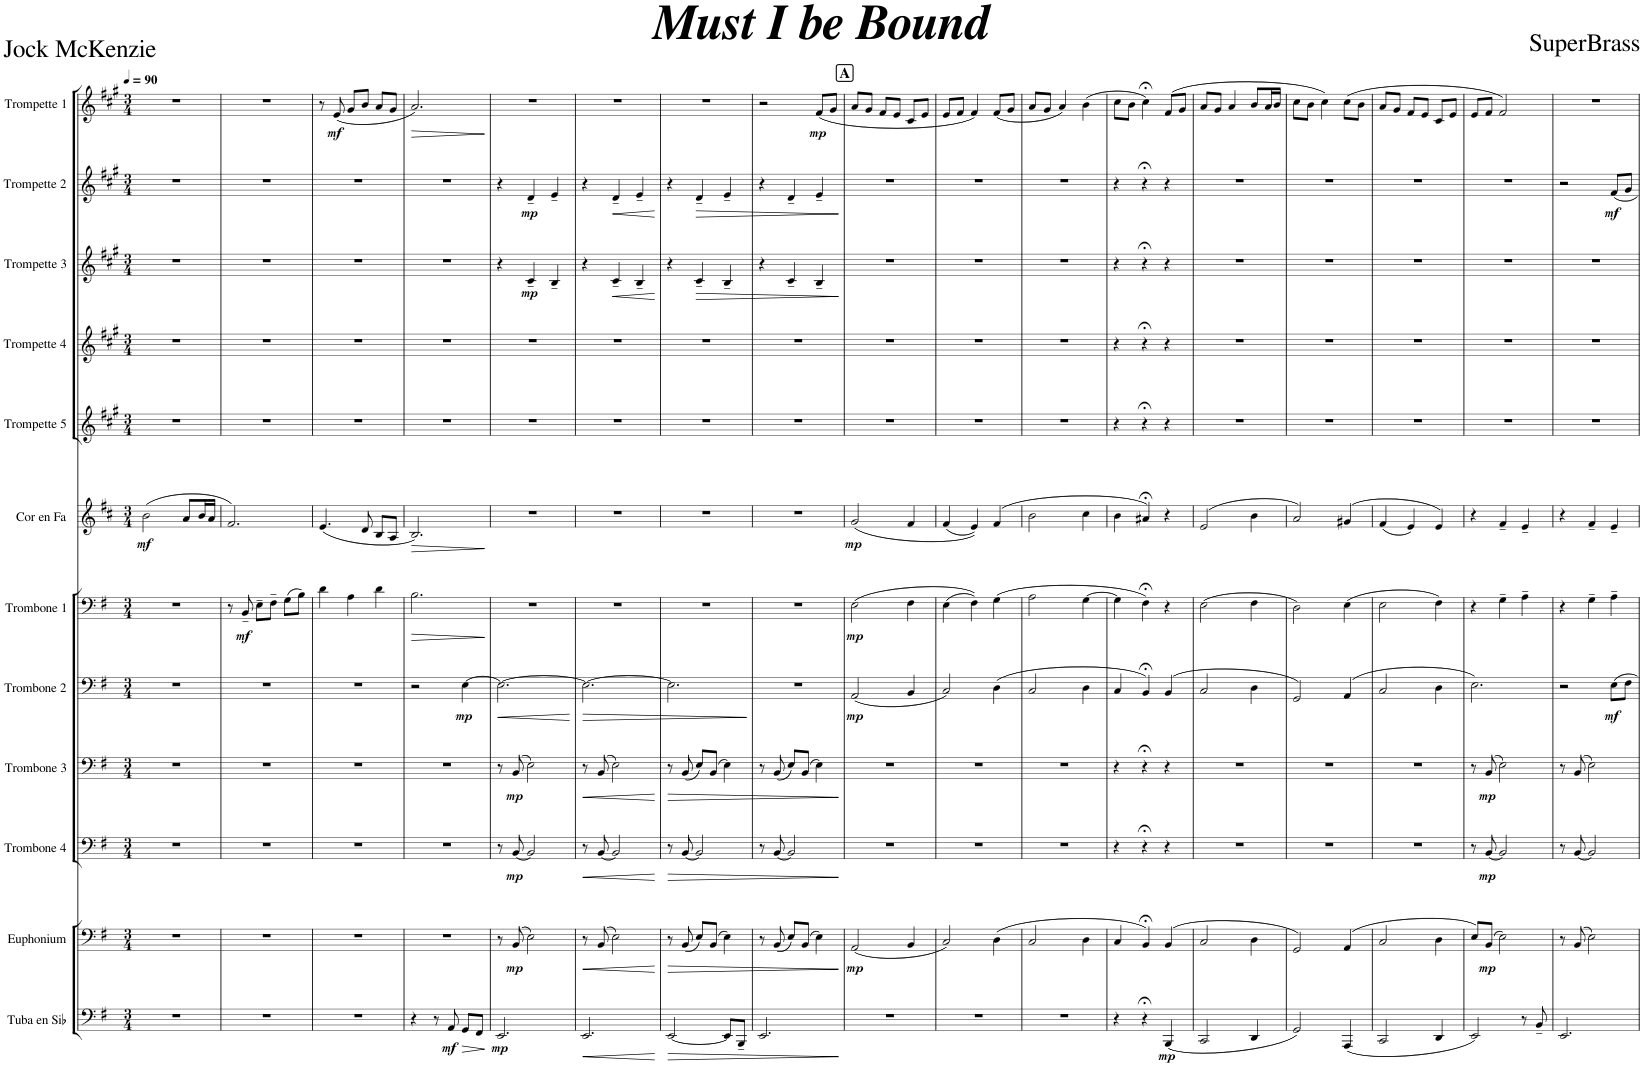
**kern	**dynam	**kern	**dynam	**kern	**dynam	**kern	**dynam	**kern	**dynam	**kern	**dynam	**kern	**dynam	**kern	**kern	**kern	**dynam	**kern	**dynam	**kern	**dynam
*part12	*part12	*part11	*part11	*part10	*part10	*part9	*part9	*part8	*part8	*part7	*part7	*part6	*part6	*part5	*part4	*part3	*part3	*part2	*part2	*part1	*part1
*staff12	*staff12	*staff11	*staff11	*staff10	*staff10	*staff9	*staff9	*staff8	*staff8	*staff7	*staff7	*staff6	*staff6	*staff5	*staff4	*staff3	*staff3	*staff2	*staff2	*staff1	*staff1
*I"Tuba en Sib	*	*I"Euphonium	*	*I"Trombone 4	*	*I"Trombone 3	*	*I"Trombone 2	*	*I"Trombone 1	*	*I"Cor en Fa	*	*I"Trompette 5	*I"Trompette 4	*I"Trompette 3	*	*I"Trompette 2	*	*I"Trompette 1	*
*I'Tu. Sib	*	*I'Euph.	*	*I'Trb. 4	*	*I'Trb. 3	*	*I'Trb. 2	*	*I'Trb. 1	*	*I'Cor Fa	*	*I'Trp. 5	*I'Trp. 4	*I'Trp. 3	*	*I'Trp. 2	*	*I'Trp. 1	*
*clefF4	*	*clefF4	*	*clefF4	*	*clefF4	*	*clefF4	*	*clefF4	*	*clefG2	*	*clefG2	*clefG2	*clefG2	*	*clefG2	*	*clefG2	*
*	*	*	*	*	*	*	*	*	*	*	*	*Trd4c7	*	*Trd1c2	*Trd1c2	*Trd1c2	*	*Trd1c2	*	*Trd1c2	*
*k[f#]	*	*k[f#]	*	*k[f#]	*	*k[f#]	*	*k[f#]	*	*k[f#]	*	*k[f#c#]	*	*k[f#c#g#]	*k[f#c#g#]	*k[f#c#g#]	*	*k[f#c#g#]	*	*k[f#c#g#]	*
*M3/4	*	*M3/4	*	*M3/4	*	*M3/4	*	*M3/4	*	*M3/4	*	*M3/4	*	*M3/4	*M3/4	*M3/4	*	*M3/4	*	*M3/4	*
*MM90	*	*MM90	*	*MM90	*	*MM90	*	*MM90	*	*MM90	*	*MM90	*	*MM90	*MM90	*MM90	*	*MM90	*	*MM90	*
=1	=1	=1	=1	=1	=1	=1	=1	=1	=1	=1	=1	=1	=1	=1	=1	=1	=1	=1	=1	=1	=1
!	!	!	!	!	!	!	!	!	!	!	!	!	!LO:DY:b	!	!	!	!	!	!	!	!
2.r	.	2.r	.	2.r	.	2.r	.	2.r	.	2.r	.	(2b\	mf	2.r	2.r	2.r	.	2.r	.	2.r	.
.	.	.	.	.	.	.	.	.	.	.	.	8a/L	.	.	.	.	.	.	.	.	.
.	.	.	.	.	.	.	.	.	.	.	.	16b/L	.	.	.	.	.	.	.	.	.
.	.	.	.	.	.	.	.	.	.	.	.	16a/JJ	.	.	.	.	.	.	.	.	.
=2	=2	=2	=2	=2	=2	=2	=2	=2	=2	=2	=2	=2	=2	=2	=2	=2	=2	=2	=2	=2	=2
2.r	.	2.r	.	2.r	.	2.r	.	2.r	.	8r	.	2.f#/)	.	2.r	2.r	2.r	.	2.r	.	2.r	.
!	!	!	!	!	!	!	!	!	!	!	!LO:DY:b	!	!	!	!	!	!	!	!	!	!
.	.	.	.	.	.	.	.	.	.	8BB~/	mf	.	.	.	.	.	.	.	.	.	.
.	.	.	.	.	.	.	.	.	.	8E~\L	.	.	.	.	.	.	.	.	.	.	.
.	.	.	.	.	.	.	.	.	.	8F#~\J	.	.	.	.	.	.	.	.	.	.	.
.	.	.	.	.	.	.	.	.	.	(8G\L	.	.	.	.	.	.	.	.	.	.	.
.	.	.	.	.	.	.	.	.	.	8B\J)	.	.	.	.	.	.	.	.	.	.	.
=3	=3	=3	=3	=3	=3	=3	=3	=3	=3	=3	=3	=3	=3	=3	=3	=3	=3	=3	=3	=3	=3
2.r	.	2.r	.	2.r	.	2.r	.	2.r	.	4d\	.	(4.e/	.	2.r	2.r	2.r	.	2.r	.	8r	.
!	!	!	!	!	!	!	!	!	!	!	!	!	!	!	!	!	!	!	!	!	!LO:DY:b
.	.	.	.	.	.	.	.	.	.	.	.	.	.	.	.	.	.	.	.	(8e/	mf
.	.	.	.	.	.	.	.	.	.	4A\	.	.	.	.	.	.	.	.	.	8g#/L	.
.	.	.	.	.	.	.	.	.	.	.	.	8d/	.	.	.	.	.	.	.	8b/J	.
.	.	.	.	.	.	.	.	.	.	4d\	.	8B/L	.	.	.	.	.	.	.	8a/L	.
.	.	.	.	.	.	.	.	.	.	.	.	8A/J	.	.	.	.	.	.	.	8g#/J	.
=4	=4	=4	=4	=4	=4	=4	=4	=4	=4	=4	=4	=4	=4	=4	=4	=4	=4	=4	=4	=4	=4
!	!	!	!	!	!	!	!	!	!	!	!LO:HP:b	!	!LO:HP:b	!	!	!	!	!	!	!	!LO:HP:b
4r	.	2.r	.	2.r	.	2.r	.	2r	.	2.B\	>	2.B/)	>	2.r	2.r	2.r	.	2.r	.	2.a/)	>
8r	.	.	.	.	.	.	.	.	.	.	.	.	.	.	.	.	.	.	.	.	.
!	!LO:DY:b	!	!	!	!	!	!	!	!	!	!	!	!	!	!	!	!	!	!	!	!
8AA/	mf	.	.	.	.	.	.	.	.	.	.	.	.	.	.	.	.	.	.	.	.
!	!LO:HP:b	!	!	!	!	!	!	!	!LO:DY:b	!	!	!	!	!	!	!	!	!	!	!	!
8GG/L	>	.	.	.	.	.	.	[4E\	mp	.	.	.	.	.	.	.	.	.	.	.	.
8FF#/J	.	.	.	.	.	.	.	.	.	.	.	.	.	.	.	.	.	.	.	.	.
.	]	.	.	.	.	.	.	.	.	.	]	.	]	.	.	.	.	.	.	.	]
=5	=5	=5	=5	=5	=5	=5	=5	=5	=5	=5	=5	=5	=5	=5	=5	=5	=5	=5	=5	=5	=5
!	!LO:DY:b	!	!	!	!	!	!	!	!LO:HP:b	!	!	!	!	!	!	!	!	!	!	!	!
2.EE/	mp	8r	.	8r	.	8r	.	2.E\_	<	2.r	.	2.r	.	2.r	2.r	4r	.	4r	.	2.r	.
!	!	!	!LO:DY:b	!	!LO:DY:b	!	!LO:DY:b	!	!	!	!	!	!	!	!	!	!	!	!	!	!
.	.	(8BB/	mp	[8BB/	mp	(8BB/	mp	.	.	.	.	.	.	.	.	.	.	.	.	.	.
!	!	!	!	!	!	!	!	!	!	!	!	!	!	!	!	!	!LO:DY:b	!	!LO:DY:b	!	!
.	.	2E\)	.	2BB/]	.	2E\)	.	.	.	.	.	.	.	.	.	4c#~/	mp	4d~/	mp	.	.
.	.	.	.	.	.	.	.	.	.	.	.	.	.	.	.	4B~/	.	4e~/	.	.	.
.	.	.	.	.	.	.	.	.	[	.	.	.	.	.	.	.	.	.	.	.	.
=6	=6	=6	=6	=6	=6	=6	=6	=6	=6	=6	=6	=6	=6	=6	=6	=6	=6	=6	=6	=6	=6
!	!LO:HP:b	!	!LO:HP:b	!	!LO:HP:b	!	!LO:HP:b	!	!LO:HP:b	!	!	!	!	!	!	!	!	!	!	!	!
2.EE/	<	8r	<	8r	<	8r	<	2.E\_	>	2.r	.	2.r	.	2.r	2.r	4r	.	4r	.	2.r	.
.	.	(8BB/	.	[8BB/	.	(8BB/	.	.	.	.	.	.	.	.	.	.	.	.	.	.	.
!	!	!	!	!	!	!	!	!	!	!	!	!	!	!	!	!	!LO:HP:b	!	!LO:HP:b	!	!
.	.	2E\)	.	2BB/]	.	2E\)	.	.	.	.	.	.	.	.	.	4c#~/	<	4d~/	<	.	.
.	.	.	.	.	.	.	.	.	.	.	.	.	.	.	.	4B~/	.	4e~/	.	.	.
.	[	.	[	.	[	.	[	.	.	.	.	.	.	.	.	.	[	.	[	.	.
=7	=7	=7	=7	=7	=7	=7	=7	=7	=7	=7	=7	=7	=7	=7	=7	=7	=7	=7	=7	=7	=7
!	!LO:HP:b	!	!LO:HP:b	!	!LO:HP:b	!	!LO:HP:b	!	!	!	!	!	!	!	!	!	!	!	!	!	!
[2EE/	>	8r	>	8r	>	8r	>	2.E\]	.	2.r	.	2.r	.	2.r	2.r	4r	.	4r	.	2.r	.
.	.	(8BB/	.	[8BB/	.	(8BB/	.	.	.	.	.	.	.	.	.	.	.	.	.	.	.
!	!	!	!	!	!	!	!	!	!	!	!	!	!	!	!	!	!LO:HP:b	!	!LO:HP:b	!	!
.	.	8E/L)	.	2BB/]	.	8E/L)	.	.	.	.	.	.	.	.	.	4c#~/	>	4d~/	>	.	.
.	.	(8BB/J	.	.	.	(8BB/J	.	.	.	.	.	.	.	.	.	.	.	.	.	.	.
8EE/L]	.	4E\)	.	.	.	4E\)	.	.	.	.	.	.	.	.	.	4B~/	.	4e~/	.	.	.
8BBB~/J	.	.	.	.	.	.	.	.	.	.	.	.	.	.	.	.	.	.	.	.	.
.	.	.	.	.	.	.	.	.	]	.	.	.	.	.	.	.	.	.	.	.	.
=8	=8	=8	=8	=8	=8	=8	=8	=8	=8	=8	=8	=8	=8	=8	=8	=8	=8	=8	=8	=8	=8
2.EE/	.	8r	.	8r	.	8r	.	2.r	.	2.r	.	2.r	.	2.r	2.r	4r	.	4r	.	2r	.
.	.	(8BB/	.	[8BB/	.	(8BB/	.	.	.	.	.	.	.	.	.	.	.	.	.	.	.
.	.	8E/L)	.	2BB/]	.	8E/L)	.	.	.	.	.	.	.	.	.	4c#~/	.	4d~/	.	.	.
.	.	(8BB/J	.	.	.	(8BB/J	.	.	.	.	.	.	.	.	.	.	.	.	.	.	.
!	!	!	!	!	!	!	!	!	!	!	!	!	!	!	!	!	!	!	!	!	!LO:DY:b
.	.	4E\)	.	.	.	4E\)	.	.	.	.	.	.	.	.	.	4B~/	.	4e~/	.	(8f#/L	mp
.	.	.	.	.	.	.	.	.	.	.	.	.	.	.	.	.	.	.	.	8g#/J	.
.	]	.	]	.	]	.	]	.	.	.	.	.	.	.	.	.	]	.	]	.	.
!!LO:REH:place=s1:a:B:cj:fs=14:t=A
=9	=9	=9	=9	=9	=9	=9	=9	=9	=9	=9	=9	=9	=9	=9	=9	=9	=9	=9	=9	=9	=9
!	!	!	!LO:DY:b	!	!	!	!	!	!LO:DY:b	!	!LO:DY:b	!	!LO:DY:b	!	!	!	!	!	!	!	!
2.r	.	(2AA/	mp	2.r	.	2.r	.	(2AA/	mp	(2E\	mp	(2g/	mp	2.r	2.r	2.r	.	2.r	.	8a/L	.
.	.	.	.	.	.	.	.	.	.	.	.	.	.	.	.	.	.	.	.	8g#/J	.
.	.	.	.	.	.	.	.	.	.	.	.	.	.	.	.	.	.	.	.	8f#/L	.
.	.	.	.	.	.	.	.	.	.	.	.	.	.	.	.	.	.	.	.	8e/J	.
.	.	4BB/	.	.	.	.	.	4BB/	.	4F#\	.	4f#/	.	.	.	.	.	.	.	8c#/L	.
.	.	.	.	.	.	.	.	.	.	.	.	.	.	.	.	.	.	.	.	8e/J	.
=10	=10	=10	=10	=10	=10	=10	=10	=10	=10	=10	=10	=10	=10	=10	=10	=10	=10	=10	=10	=10	=10
2.r	.	2C/)	.	2.r	.	2.r	.	2C/)	.	(4E\	.	(4f#/	.	2.r	2.r	2.r	.	2.r	.	8e/L	.
.	.	.	.	.	.	.	.	.	.	.	.	.	.	.	.	.	.	.	.	8f#/J	.
.	.	.	.	.	.	.	.	.	.	4F#\))	.	4e/))	.	.	.	.	.	.	.	4f#/)	.
.	.	(4D\	.	.	.	.	.	(4D\	.	(4G\	.	(4f#/	.	.	.	.	.	.	.	(8f#/L	.
.	.	.	.	.	.	.	.	.	.	.	.	.	.	.	.	.	.	.	.	8g#/J	.
=11	=11	=11	=11	=11	=11	=11	=11	=11	=11	=11	=11	=11	=11	=11	=11	=11	=11	=11	=11	=11	=11
2.r	.	2C/	.	2.r	.	2.r	.	2C/	.	2A\	.	2b\	.	2.r	2.r	2.r	.	2.r	.	8a/L	.
.	.	.	.	.	.	.	.	.	.	.	.	.	.	.	.	.	.	.	.	8g#/J	.
.	.	.	.	.	.	.	.	.	.	.	.	.	.	.	.	.	.	.	.	4a/)	.
.	.	4D\	.	.	.	.	.	4D\	.	[4G\	.	4cc#\	.	.	.	.	.	.	.	(4b\	.
=12	=12	=12	=12	=12	=12	=12	=12	=12	=12	=12	=12	=12	=12	=12	=12	=12	=12	=12	=12	=12	=12
4r	.	4C/	.	4r	.	4r	.	4C/	.	4G\]	.	4b\	.	4r	4r	4r	.	4r	.	8cc#\L	.
.	.	.	.	.	.	.	.	.	.	.	.	.	.	.	.	.	.	.	.	8b\J	.
4r;<	.	4BB;</)	.	4r;<	.	4r;<	.	4BB;</)	.	4F#;<\)	.	4a#X;</)	.	4r;<	4r;<	4r;<	.	4r;<	.	4cc#;<\)	.
!	!LO:DY:b	!	!	!	!	!	!	!	!	!	!	!	!	!	!	!	!	!	!	!	!
(4BBB/	mp	(4BB/	.	4r	.	4r	.	(4BB/	.	4r	.	4r	.	4r	4r	4r	.	4r	.	(8f#/L	.
.	.	.	.	.	.	.	.	.	.	.	.	.	.	.	.	.	.	.	.	8g#/J	.
=13	=13	=13	=13	=13	=13	=13	=13	=13	=13	=13	=13	=13	=13	=13	=13	=13	=13	=13	=13	=13	=13
2CC/	.	2C/	.	2.r	.	2.r	.	2C/	.	(2E\	.	(2e/	.	2.r	2.r	2.r	.	2.r	.	8a/L	.
.	.	.	.	.	.	.	.	.	.	.	.	.	.	.	.	.	.	.	.	8g#/J	.
.	.	.	.	.	.	.	.	.	.	.	.	.	.	.	.	.	.	.	.	4a/	.
4DD/	.	4D\	.	.	.	.	.	4D\	.	4F#\	.	4b\	.	.	.	.	.	.	.	8b/L	.
.	.	.	.	.	.	.	.	.	.	.	.	.	.	.	.	.	.	.	.	16a/L	.
.	.	.	.	.	.	.	.	.	.	.	.	.	.	.	.	.	.	.	.	16b/JJ	.
=14	=14	=14	=14	=14	=14	=14	=14	=14	=14	=14	=14	=14	=14	=14	=14	=14	=14	=14	=14	=14	=14
2GG/)	.	2GG/)	.	2.r	.	2.r	.	2GG/)	.	2D\)	.	2a/)	.	2.r	2.r	2.r	.	2.r	.	8cc#\L	.
.	.	.	.	.	.	.	.	.	.	.	.	.	.	.	.	.	.	.	.	8b\J	.
.	.	.	.	.	.	.	.	.	.	.	.	.	.	.	.	.	.	.	.	4cc#\)	.
(4AAA/	.	(4AA/	.	.	.	.	.	(4AA/	.	(4E\	.	(>4g#X/	.	.	.	.	.	.	.	(8cc#\L	.
.	.	.	.	.	.	.	.	.	.	.	.	.	.	.	.	.	.	.	.	8b\J	.
=15	=15	=15	=15	=15	=15	=15	=15	=15	=15	=15	=15	=15	=15	=15	=15	=15	=15	=15	=15	=15	=15
2CC/	.	2C/	.	2.r	.	2.r	.	2C/	.	2E\	.	(4f#/	.	2.r	2.r	2.r	.	2.r	.	8a/L	.
.	.	.	.	.	.	.	.	.	.	.	.	.	.	.	.	.	.	.	.	8g#/J	.
.	.	.	.	.	.	.	.	.	.	.	.	4e/)	.	.	.	.	.	.	.	8f#/L	.
.	.	.	.	.	.	.	.	.	.	.	.	.	.	.	.	.	.	.	.	8e/J	.
4DD/	.	4D\	.	.	.	.	.	4D\	.	4F#\)	.	4e/)	.	.	.	.	.	.	.	8c#/L	.
.	.	.	.	.	.	.	.	.	.	.	.	.	.	.	.	.	.	.	.	8e/J	.
=16	=16	=16	=16	=16	=16	=16	=16	=16	=16	=16	=16	=16	=16	=16	=16	=16	=16	=16	=16	=16	=16
2EE/)	.	8E/L)	.	8r	.	8r	.	2.E\)	.	4r	.	4r	.	2.r	2.r	2.r	.	2.r	.	8e/L	.
!	!	!	!LO:DY:b	!	!LO:DY:b	!	!LO:DY:b	!	!	!	!	!	!	!	!	!	!	!	!	!	!
.	.	(8BB/J	mp	[8BB/	mp	(8BB/	mp	.	.	.	.	.	.	.	.	.	.	.	.	8f#/J	.
.	.	2E\)	.	2BB/]	.	2E\)	.	.	.	4G~\	.	4f#~/	.	.	.	.	.	.	.	2f#/)	.
8r	.	.	.	.	.	.	.	.	.	4A~\	.	4e~/	.	.	.	.	.	.	.	.	.
8BB~/	.	.	.	.	.	.	.	.	.	.	.	.	.	.	.	.	.	.	.	.	.
=17	=17	=17	=17	=17	=17	=17	=17	=17	=17	=17	=17	=17	=17	=17	=17	=17	=17	=17	=17	=17	=17
2.EE/	.	8r	.	8r	.	8r	.	2r	.	4r	.	4r	.	2.r	2.r	2.r	.	2r	.	2.r	.
.	.	(8BB/	.	[8BB/	.	(8BB/	.	.	.	.	.	.	.	.	.	.	.	.	.	.	.
.	.	2E\)	.	2BB/]	.	2E\)	.	.	.	4G~\	.	4f#~/	.	.	.	.	.	.	.	.	.
!	!	!	!	!	!	!	!	!	!LO:DY:b	!	!	!	!	!	!	!	!	!	!LO:DY:b	!	!
.	.	.	.	.	.	.	.	8E\L	mf	4A~\	.	4e~/	.	.	.	.	.	8f#/L	mf	.	.
.	.	.	.	.	.	.	.	8F#\J	.	.	.	.	.	.	.	.	.	8g#/J	.	.	.
=	=	=	=	=	=	=	=	=	=	=	=	=	=	=	=	=	=	=	=	=	=
*-	*-	*-	*-	*-	*-	*-	*-	*-	*-	*-	*-	*-	*-	*-	*-	*-	*-	*-	*-	*-	*-
